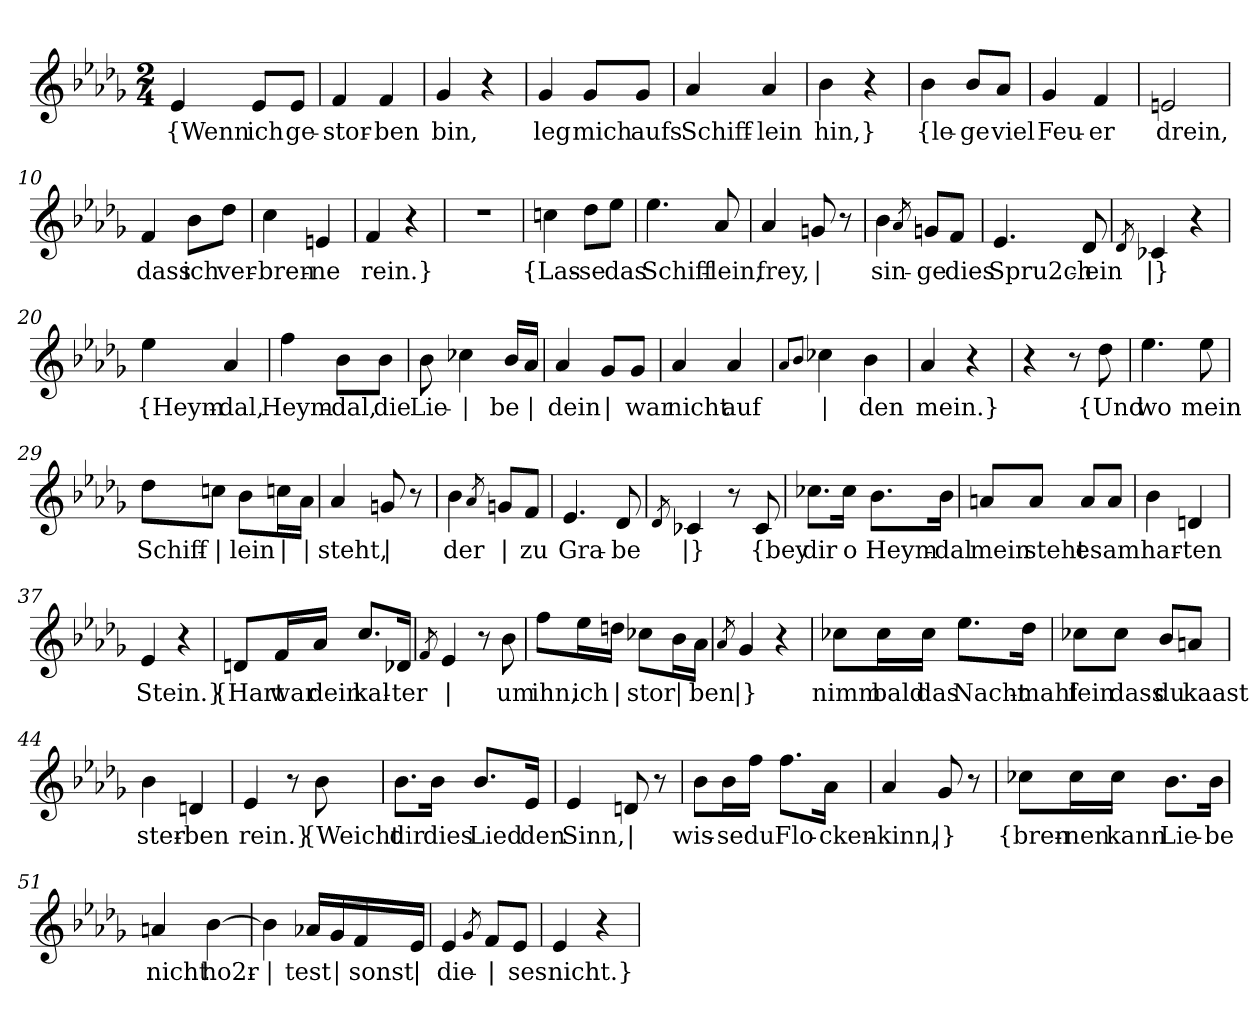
**kern	**text
*part1	*part1
*staff1	*staff1
*clefG2	*
*k[b-e-a-d-g-]	*
*M2/4	*
=1	=1
!	!LO:LY:b
4e-/	{Wenn
!	!LO:LY:b
8e-/L	ich
!	!LO:LY:b
8e-/J	ge-
=2	=2
!	!LO:LY:b
4f/	-stor-
!	!LO:LY:b
4f/	-ben
=3	=3
!	!LO:LY:b
4g-/	bin,
4r	.
=4	=4
!	!LO:LY:b
4g-/	leg
!	!LO:LY:b
8g-/L	mich
!	!LO:LY:b
8g-/J	aufs
=5	=5
!	!LO:LY:b
4a-/	Schiff-
!	!LO:LY:b
4a-/	-lein
=6	=6
!	!LO:LY:b
4b-\	hin,}
4r	.
=7	=7
!	!LO:LY:b
4b-\	{le-
!	!LO:LY:b
8b-/L	-ge
!	!LO:LY:b
8a-/J	viel
=8	=8
!	!LO:LY:b
4g-/	Feu-
!	!LO:LY:b
4f/	-er
=9	=9
!	!LO:LY:b
2en/	drein,
!!LO:LB:g=z
=10	=10
!	!LO:LY:b
4f/	dass
!	!LO:LY:b
8b-\L	ich
!	!LO:LY:b
8dd-\J	ver-
=11	=11
!	!LO:LY:b
4cc\	-bren-
!	!LO:LY:b
4en/	-ne
=12	=12
!	!LO:LY:b
4f/	rein.}
4r	.
=13	=13
2r	.
=14	=14
!	!LO:LY:b
4ccn\	{Las-
!	!LO:LY:b
8dd-\L	-se
!	!LO:LY:b
8ee-\J	das
=15	=15
!	!LO:LY:b
4.ee-\	Schiff-
!	!LO:LY:b
8a-/	-lein,
=16	=16
!	!LO:LY:b
4a-/	frey,
!	!LO:LY:b
8gn/	|
8r	.
=17	=17
!	!LO:LY:b
4b-\	sin-
8qa-/	.
!	!LO:LY:b
8gn/L	-ge
!	!LO:LY:b
8f/J	dies
!!LO:LB:g=z
=18	=18
!	!LO:LY:b
4.e-/	Spru2ch-
!	!LO:LY:b
8d-/	-lein
=19	=19
8qd-/	.
!	!LO:LY:b
4c-X/	|}
4r	.
=20	=20
!	!LO:LY:b
4ee-\	{Heym-
!	!LO:LY:b
4a-/	-dal,
=21	=21
!	!LO:LY:b
4ff\	Heym-
!	!LO:LY:b
8b-\L	-dal,
!	!LO:LY:b
8b-\J	die
=22	=22
!	!LO:LY:b
8b-\	Lie-
!	!LO:LY:b
4cc-X\	|
!	!LO:LY:b
16b-/LL	-be
!	!LO:LY:b
16a-/JJ	|
=23	=23
!	!LO:LY:b
4a-/	dein
!	!LO:LY:b
8g-/L	|
!	!LO:LY:b
8g-/J	war
=24	=24
!	!LO:LY:b
4a-/	nicht
!	!LO:LY:b
4a-/	auf
=25	=25
8qa-/L	.
8qb-/J	.
!	!LO:LY:b
4cc-X\	|
!	!LO:LY:b
4b-\	-den
!!LO:LB:g=z
=26	=26
!	!LO:LY:b
4a-/	mein.}
4r	.
=27	=27
4r	.
8r	.
!	!LO:LY:b
8dd-\	{Und
=28	=28
!	!LO:LY:b
4.ee-\	wo
!	!LO:LY:b
8ee-\	mein
=29	=29
!	!LO:LY:b
8dd-\L	Schiff-
!	!LO:LY:b
8ccn\J	|
!	!LO:LY:b
8b-\L	-lein
!	!LO:LY:b
16ccn\L	|
!	!LO:LY:b
16a-\JJ	|
=30	=30
!	!LO:LY:b
4a-/	steht,
!	!LO:LY:b
8gn/	|
8r	.
=31	=31
!	!LO:LY:b
4b-\	der
8qa-/	.
!	!LO:LY:b
8gn/L	|
!	!LO:LY:b
8f/J	zu
=32	=32
!	!LO:LY:b
4.e-/	Gra-
!	!LO:LY:b
8d-/	-be
=33	=33
8qd-/	.
!	!LO:LY:b
4c-X/	|}
8r	.
!	!LO:LY:b
8c-/	{bey
!!LO:LB:g=z
=34	=34
!	!LO:LY:b
8.cc-X\L	dir
!	!LO:LY:b
16cc-\Jk	o
!	!LO:LY:b
8.b-\L	Heym-
!	!LO:LY:b
16b-\Jk	-dal
=35	=35
!	!LO:LY:b
8an/L	mein
!	!LO:LY:b
8a/J	steht
!	!LO:LY:b
8a/L	es
!	!LO:LY:b
8a/J	am
=36	=36
!	!LO:LY:b
4b-\	har-
!	!LO:LY:b
4dn/	-ten
=37	=37
!	!LO:LY:b
4e-/	Stein.}
4r	.
=38	=38
!	!LO:LY:b
8dn/L	{Hart
!	!LO:LY:b
16f/L	war
!	!LO:LY:b
16a-/JJ	dein
!	!LO:LY:b
8.cc/L	kal-
!	!LO:LY:b
16d-X/Jk	-ter
=39	=39
8qf/	.
!	!LO:LY:b
4e-/	|
8r	.
!	!LO:LY:b
8b-\	um
!!LO:LB:g=z
=40	=40
!	!LO:LY:b
8ff\L	ihn,
!	!LO:LY:b
16ee-\L	ich
!	!LO:LY:b
16ddn\JJ	|
!	!LO:LY:b
8cc-X\L	stor
!	!LO:LY:b
16b-\L	|
!	!LO:LY:b
16a-\JJ	-ben
=41	=41
8qa-/	.
!	!LO:LY:b
4g-/	|}
4r	.
=42	=42
!	!LO:LY:b
8cc-X\L	nimm
!	!LO:LY:b
16cc-\L	bald
!	!LO:LY:b
16cc-\JJ	das
!	!LO:LY:b
8.ee-\L	Nacht-
!	!LO:LY:b
16dd-\Jk	-mahl
=43	=43
!	!LO:LY:b
8cc-X\L	fein
!	!LO:LY:b
8cc-\J	dass
!	!LO:LY:b
8b-/L	du
!	!LO:LY:b
8an/J	kaast
=44	=44
!	!LO:LY:b
4b-\	ster-
!	!LO:LY:b
4dn/	-ben
!!LO:LB:g=z
=45	=45
!	!LO:LY:b
4e-/	rein.}
8r	.
!	!LO:LY:b
8b-\	{Weicht
=46	=46
!	!LO:LY:b
8.b-\L	dir
!	!LO:LY:b
16b-\Jk	dies
!	!LO:LY:b
8.b-/L	Lied
!	!LO:LY:b
16e-/Jk	den
=47	=47
!	!LO:LY:b
4e-/	Sinn,
!	!LO:LY:b
8dn/	|
8r	.
=48	=48
!	!LO:LY:b
8b-\L	wis-
!	!LO:LY:b
16b-\L	-se
!	!LO:LY:b
16ff\JJ	du
!	!LO:LY:b
8.ff\L	Flo-
!	!LO:LY:b
16a-\Jk	-cken-
=49	=49
!	!LO:LY:b
4a-/	-kinn,
!	!LO:LY:b
8g-/	|}
8r	.
!!LO:LB:g=z
=50	=50
!	!LO:LY:b
8cc-X\L	{bren-
!	!LO:LY:b
16cc-\L	-nen
!	!LO:LY:b
16cc-\JJ	kann
!	!LO:LY:b
8.b-\L	Lie-
!	!LO:LY:b
16b-\Jk	-be
=51	=51
!	!LO:LY:b
4an/	nicht
!	!LO:LY:b
[4b-\	ho2r-
=52	=52
!	!LO:LY:b
4b-\]	|
!	!LO:LY:b
16a-X/LL	-test
!	!LO:LY:b
16g-/	|
!	!LO:LY:b
16f/	sonst
!	!LO:LY:b
16e-/JJ	|
=53	=53
!	!LO:LY:b
4e-/	die-
8qg-/	.
!	!LO:LY:b
8f/L	|
!	!LO:LY:b
8e-/J	-ses
=54	=54
!	!LO:LY:b
4e-/	nicht.}
4r	.
=	=
*-	*-
